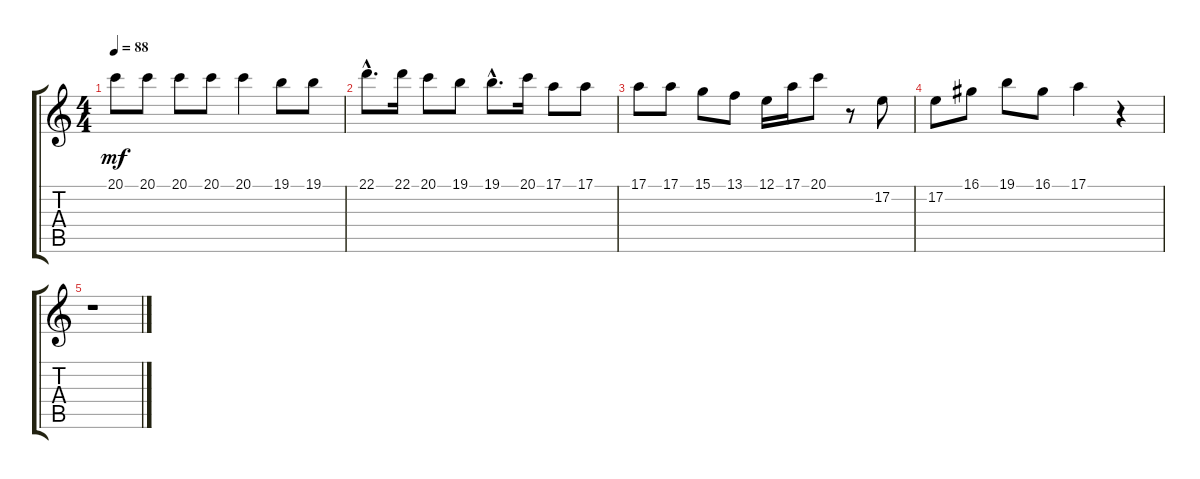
\track "" {instrument piccolo}
\staff {score tabs}
\tuning (E4 B3 G3 D3 A2 E2) {hide}
\ts (4 4)
\tempo 88
\clef g2
\ks c
20.1.8{dy mf} 20.1.8 20.1.8 20.1.8 20.1.4 19.1.8 19.1.8 |
22.1{hac}.8{d} 22.1.16 20.1.8 19.1.8 19.1{hac}.8{d} 20.1.16 17.1.8 17.1.8 |
17.1.8 17.1.8 15.1.8 13.1.8 12.1.16 17.1.16 20.1.8 r.8 17.2.8 |
17.2.8 16.1.8 19.1.8 16.1.8 17.1.4 r.4 |
r.1
